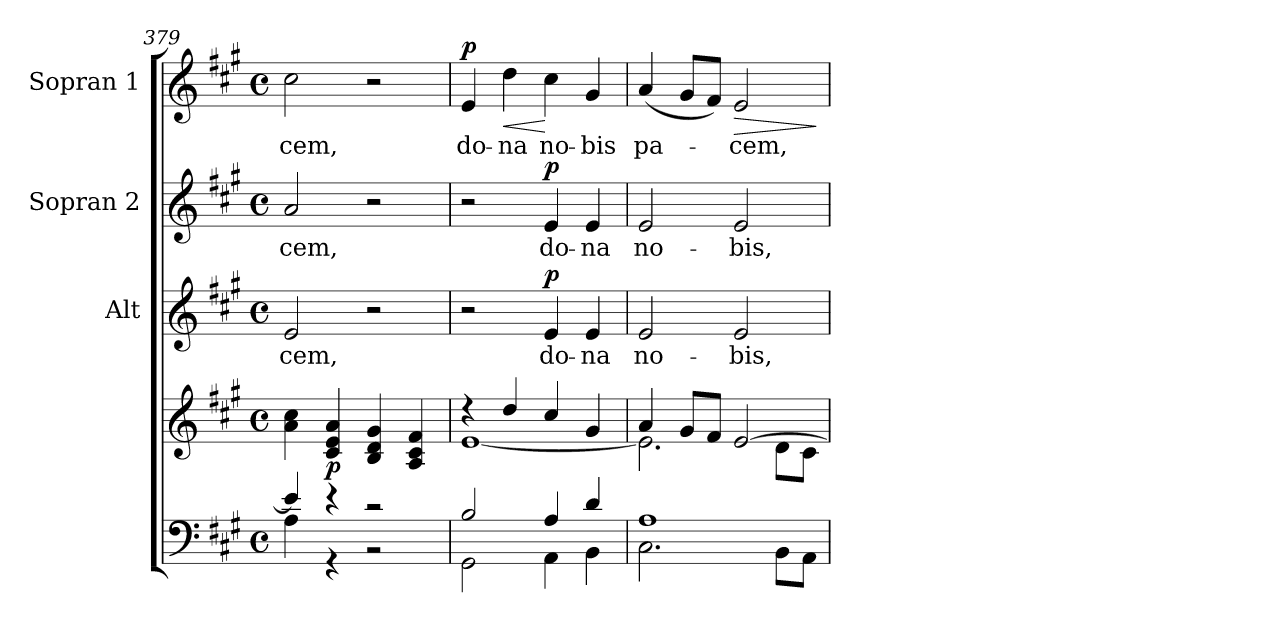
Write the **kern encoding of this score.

**kern	**kern	**dynam	**kern	**text	**dynam	**kern	**text	**dynam	**kern	**text	**dynam
*part4	*part4	*part4	*part3	*part3	*part3	*part2	*part2	*part2	*part1	*part1	*part1
*staff5	*staff4	*staff4/5	*staff3	*staff3	*staff3	*staff2	*staff2	*staff2	*staff1	*staff1	*staff1
*	*	*	*I"Alt	*	*	*I"Sopran 2	*	*	*I"Sopran 1	*	*
*	*	*	*I'A.	*	*	*I'S. 2	*	*	*I'S. 1	*	*
*clefF4	*clefG2	*	*clefG2	*	*	*clefG2	*	*	*clefG2	*	*
*k[f#c#g#]	*k[f#c#g#]	*	*k[f#c#g#]	*	*	*k[f#c#g#]	*	*	*k[f#c#g#]	*	*
*A:	*A:	*	*A:	*	*	*A:	*	*	*A:	*	*
*M4/4	*M4/4	*	*M4/4	*	*	*M4/4	*	*	*M4/4	*	*
*met(c)	*met(c)	*	*met(c)	*	*	*met(c)	*	*	*met(c)	*	*
=379	=379	=379	=379	=379	=379	=379	=379	=379	=379	=379	=379
*^	*	*	*	*	*	*	*	*	*	*	*
!	!	!	!	!	!LO:LY:b	!	!	!LO:LY:b	!	!	!LO:LY:b	!
4e/]	4A\	4a\ 4cc#\	.	2e/	-cem,	.	2a/	-cem,	.	2cc#\	-cem,	.
!	!	!	!LO:DY:b	!	!	!	!	!	!	!	!	!
4r	4r	4c#/ 4e/ 4a/	p	.	.	.	.	.	.	.	.	.
2r	2r	4B/ 4d/ 4g#/	.	2r	.	.	2r	.	.	2r	.	.
.	.	4A/ 4c#/ 4f#/	.	.	.	.	.	.	.	.	.	.
=380	=380	=380	=380	=380	=380	=380	=380	=380	=380	=380	=380	=380
*	*	*^	*	*	*	*	*	*	*	*	*	*
!	!	!	!	!	!	!	!	!	!	!	!	!LO:LY:b	!LO:DY:a
2B/	2GG#\	4rdd	[<1e	.	2r	.	.	2r	.	.	4e/	do-	p
!	!	!	!	!	!	!	!	!	!	!	!	!LO:LY:b	!LO:HP:b
.	.	4dd/	.	.	.	.	.	.	.	.	4dd\	-na	<
!	!	!	!	!	!	!LO:LY:b	!LO:DY:a	!	!LO:LY:b	!LO:DY:a	!	!LO:LY:b	!
4A/	4AA\	4cc#/	.	.	4e/	do-	p	4e/	do-	p	4cc#\	no-	[
!	!	!	!	!	!	!LO:LY:b	!	!	!LO:LY:b	!	!	!LO:LY:b	!
4d/	4BB\	4g#/	.	.	4e/	-na	.	4e/	-na	.	4g#/	-bis	.
=381	=381	=381	=381	=381	=381	=381	=381	=381	=381	=381	=381	=381	=381
!	!	!	!	!	!	!LO:LY:b	!	!	!LO:LY:b	!	!	!LO:LY:b	!
1A	2.C#\	4a/	2.e\]	.	2e/	no-	.	2e/	no-	.	(<4a/	pa-	.
.	.	8g#/L	.	.	.	.	.	.	.	.	8g#/L	.	.
.	.	8f#/J	.	.	.	.	.	.	.	.	8f#/J)	.	.
!	!	!	!	!	!	!LO:LY:b	!	!	!LO:LY:b	!	!	!LO:LY:b	!LO:HP:b
.	.	[>2e/	.	.	2e/	-bis,	.	2e/	-bis,	.	2e/	-cem,	>
.	8BB\L	.	8d\L	.	.	.	.	.	.	.	.	.	.
.	8AA\J	.	8c#\J	.	.	.	.	.	.	.	.	.	.
*v	*v	*	*	*	*	*	*	*	*	*	*	*	*
*	*v	*v	*	*	*	*	*	*	*	*	*	*
.	.	.	.	.	.	.	.	.	.	.	]
=	=	=	=	=	=	=	=	=	=	=	=
*-	*-	*-	*-	*-	*-	*-	*-	*-	*-	*-	*-
